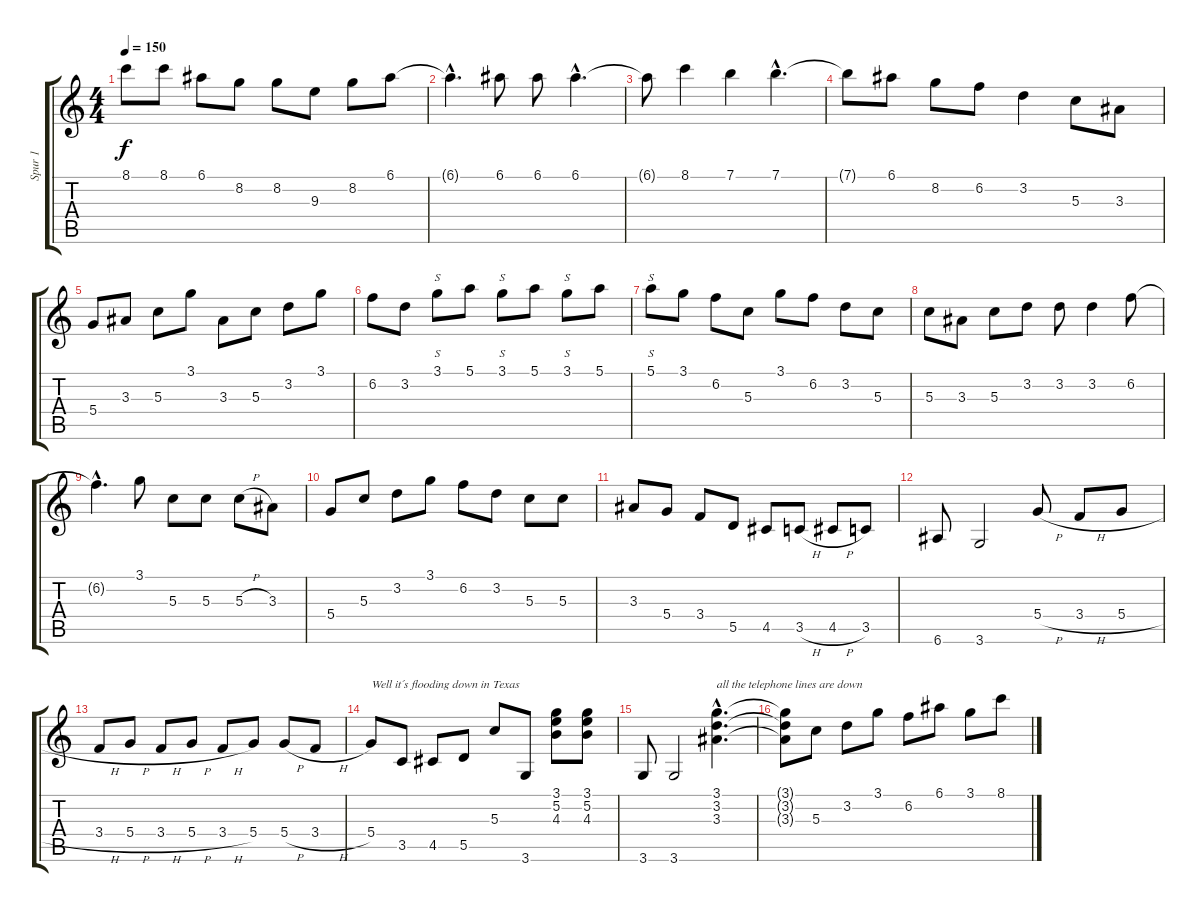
\track ("Spur 1" "Spur 1") {instrument overdrivenguitar}
\staff {score tabs}
\tuning (E4 B3 G3 D3 A2 E2) {hide}
\ts (4 4)
\tempo 150
\clef g2
\ks c
8.1.8{dy f} 8.1.8 6.1.8 8.2.8 8.2.8 9.3.8 8.2.8 6.1.8 |
6.1{hac t}.4{d} 6.1.8 6.1.8 6.1{hac}.4{d} |
6.1{t}.8 8.1.4 7.1.4 7.1{hac}.4{d} |
7.1{t}.8 6.1.8 8.2.8 6.2.8 3.2.4 5.3.8 3.3.8 |
5.4.8 3.3.8 5.3.8 3.1.8 3.3.8 5.3.8 3.2.8 3.1.8 |
6.2.8 3.2.8 3.1.8{s} 5.1.8 3.1.8{s} 5.1.8 3.1.8{s} 5.1.8 |
5.1.8{s} 3.1.8 6.2.8 5.3.8 3.1.8 6.2.8 3.2.8 5.3.8 |
5.3.8 3.3.8 5.3.8 3.2.8 3.2.8 3.2.4 6.2.8 |
6.2{hac t}.4{d} 3.1.8 5.3.8 5.3.8 5.3{h}.8 3.3.8 |
5.4.8 5.3.8 3.2.8 3.1.8 6.2.8 3.2.8 5.3.8 5.3.8 |
3.3.8 5.4.8 3.4.8 5.5.8 4.5.8 3.5{h}.8 4.5{h}.8 3.5.8 |
6.6.8 3.6.2 5.4{h}.8 3.4{h}.8 5.4{h}.8 |
3.4{h}.8 5.4{h}.8 3.4{h}.8 5.4{h}.8 3.4{h}.8 5.4.8 5.4{h}.8 3.4{h}.8 |
5.4.8{txt "Well it´s flooding down in Texas"} 3.5.8 4.5.8 5.5.8 5.3.8 3.6.8 (3.1 5.2 4.3).8 (3.1 5.2 4.3).8 |
3.6.8 3.6.2 (3.1{hac} 3.2{hac} 3.3{hac}).4{d txt "all the telephone lines are down"} |
(3.1{t} 3.2{t} 3.3{t}).8 5.3.8 3.2.8 3.1.8 6.2.8 6.1.8 3.1.8 8.1.8
